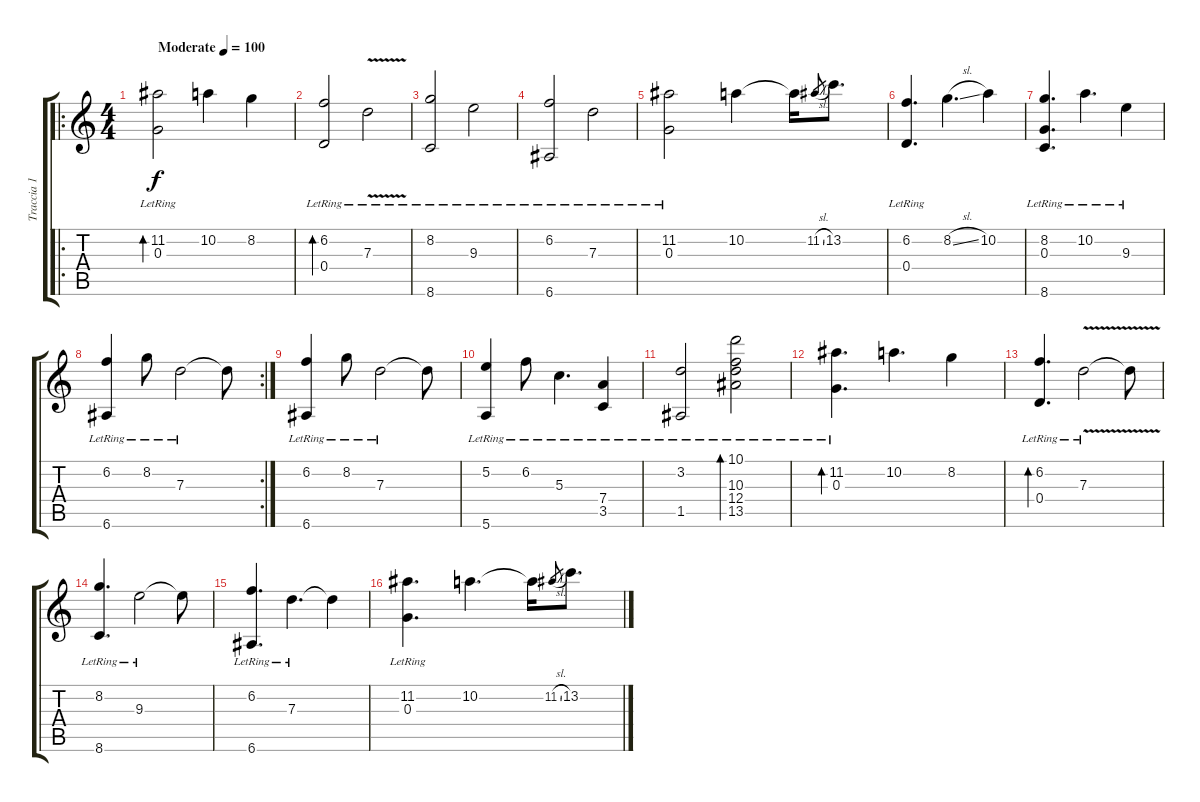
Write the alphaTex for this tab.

\track ("Traccia 1" "Traccia 1") {instrument electricguitarjazz}
\staff {score tabs}
\tuning (E4 B3 G3 D3 A2 E2) {hide}
\ro
\ts (4 4)
\tempo (100 "Moderate")
\clef g2
\ks c
(11.2 0.3{lr}).2{bd 240 dy f instrument electricguitarjazz} 10.2.4 8.2.4 |
(6.2 0.4{lr}).2{bd 120} 7.3{v lr}.2 |
(8.2{lr} 8.6{lr}).2 9.3{lr}.2 |
(6.2{lr} 6.6{lr}).2 7.3{lr}.2 |
(11.2 0.3{lr}).2 10.2.4 10.2{t}.16 11.2{sl}.8{gr} 13.2.8{d} |
(6.2 0.4{lr}).4{d} 8.2{sl}.4{d} 10.2.4 |
(8.2{lr} 0.3{lr} 8.6{lr}).4{d} 10.2{lr}.4{d} 9.3{lr}.4 |
\rc 2
(6.2 6.6{lr}).4 8.2{lr}.8 7.3{lr}.2 7.3{t}.8 |
(6.2 6.6{lr}).4 8.2{lr}.8 7.3{lr}.2 7.3{t}.8 |
(5.2 5.6{lr}).4 6.2{lr}.8 5.3{lr}.4{d} (7.4{lr} 3.5{lr}).4 |
(3.2{lr} 1.5{lr}).2 (10.1{lr} 10.3{lr} 12.4{lr} 13.5{lr}).2{bd 240} |
(11.2 0.3{lr}).4{d bd 240} 10.2.4{d} 8.2.4 |
(6.2 0.4{lr}).4{d bd 120} 7.3{v lr}.2 7.3{t}.8 |
(8.2{lr} 8.6{lr}).4{d} 9.3{lr}.2 9.3{t}.8 |
(6.2{lr} 6.6{lr}).4{d} 7.3{lr}.4{d} 7.3{t}.4 |
(11.2 0.3{lr}).4{d} 10.2.4{d} 10.2{t}.16 11.2{sl}.8{gr} 13.2.8{d}
